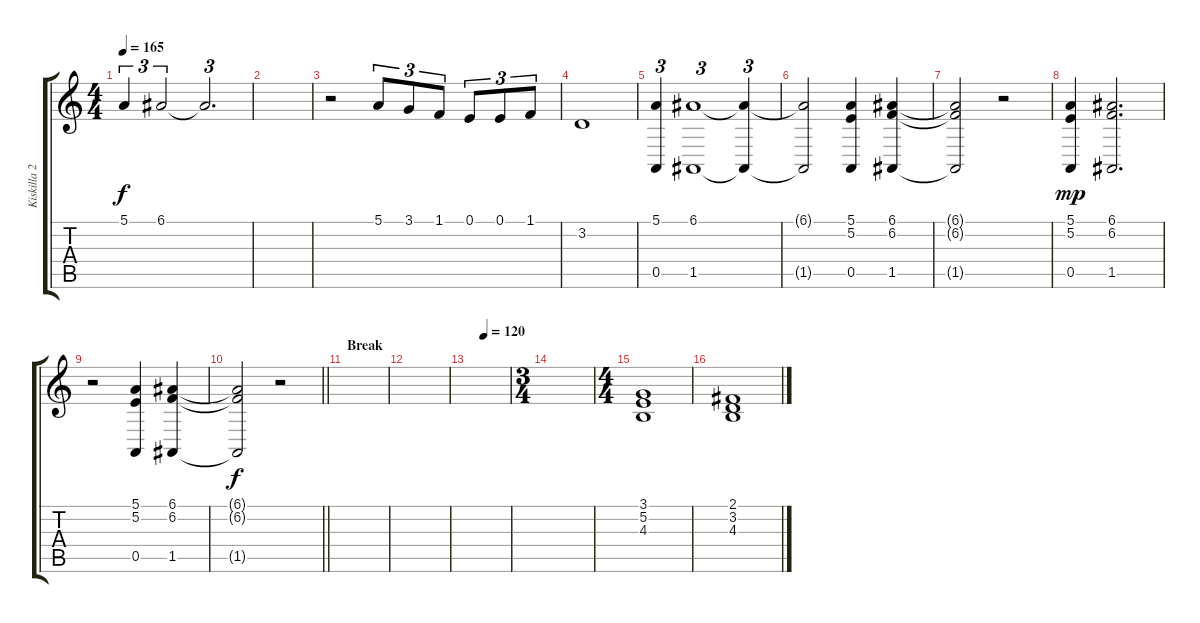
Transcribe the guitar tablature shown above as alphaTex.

\track ("Kiskilla 2" "Kiskilla 2") {instrument stringensemble1}
\staff {score tabs}
\tuning (E4 B3 G3 D3 A2 E2) {hide}
\ts (4 4)
\tempo 165
\clef g2
\ks c
5.1.4{tu (3 2) dy f} 6.1.2{tu (3 2)} 6.1{t}.2{d tu (3 2)} |
|
r.2 5.1.8{tu (3 2)} 3.1.8{tu (3 2)} 1.1.8{tu (3 2)} 0.1.8{tu (3 2)} 0.1.8{tu (3 2)} 1.1.8{tu (3 2)} |
3.2.1 |
(5.1 0.5).4{tu (3 2) instrument stringensemble1} (6.1 1.5).1{tu (3 2)} (6.1{t} 1.5{t}).4{tu (3 2)} |
(6.1{t} 1.5{t}).2 (5.1 5.2 0.5).4 (6.1 6.2 1.5).4 |
(6.1{t} 6.2{t} 1.5{t}).2 r.2 |
(5.1 5.2 0.5).4{dy mp} (6.1 6.2 1.5).2{d} |
r.2 (5.1 5.2 0.5).4 (6.1 6.2 1.5).4 |
\barLineRight lightlight
(6.1{t} 6.2{t} 1.5{t}).2{dy f} r.2 |
\section ("" "Break")
|
|
\tempo (120 0.375)
|
\ts (3 4)
|
\ts (4 4)
(3.1 5.2 4.3).1{volume 10} |
(2.1 3.2 4.3).1
